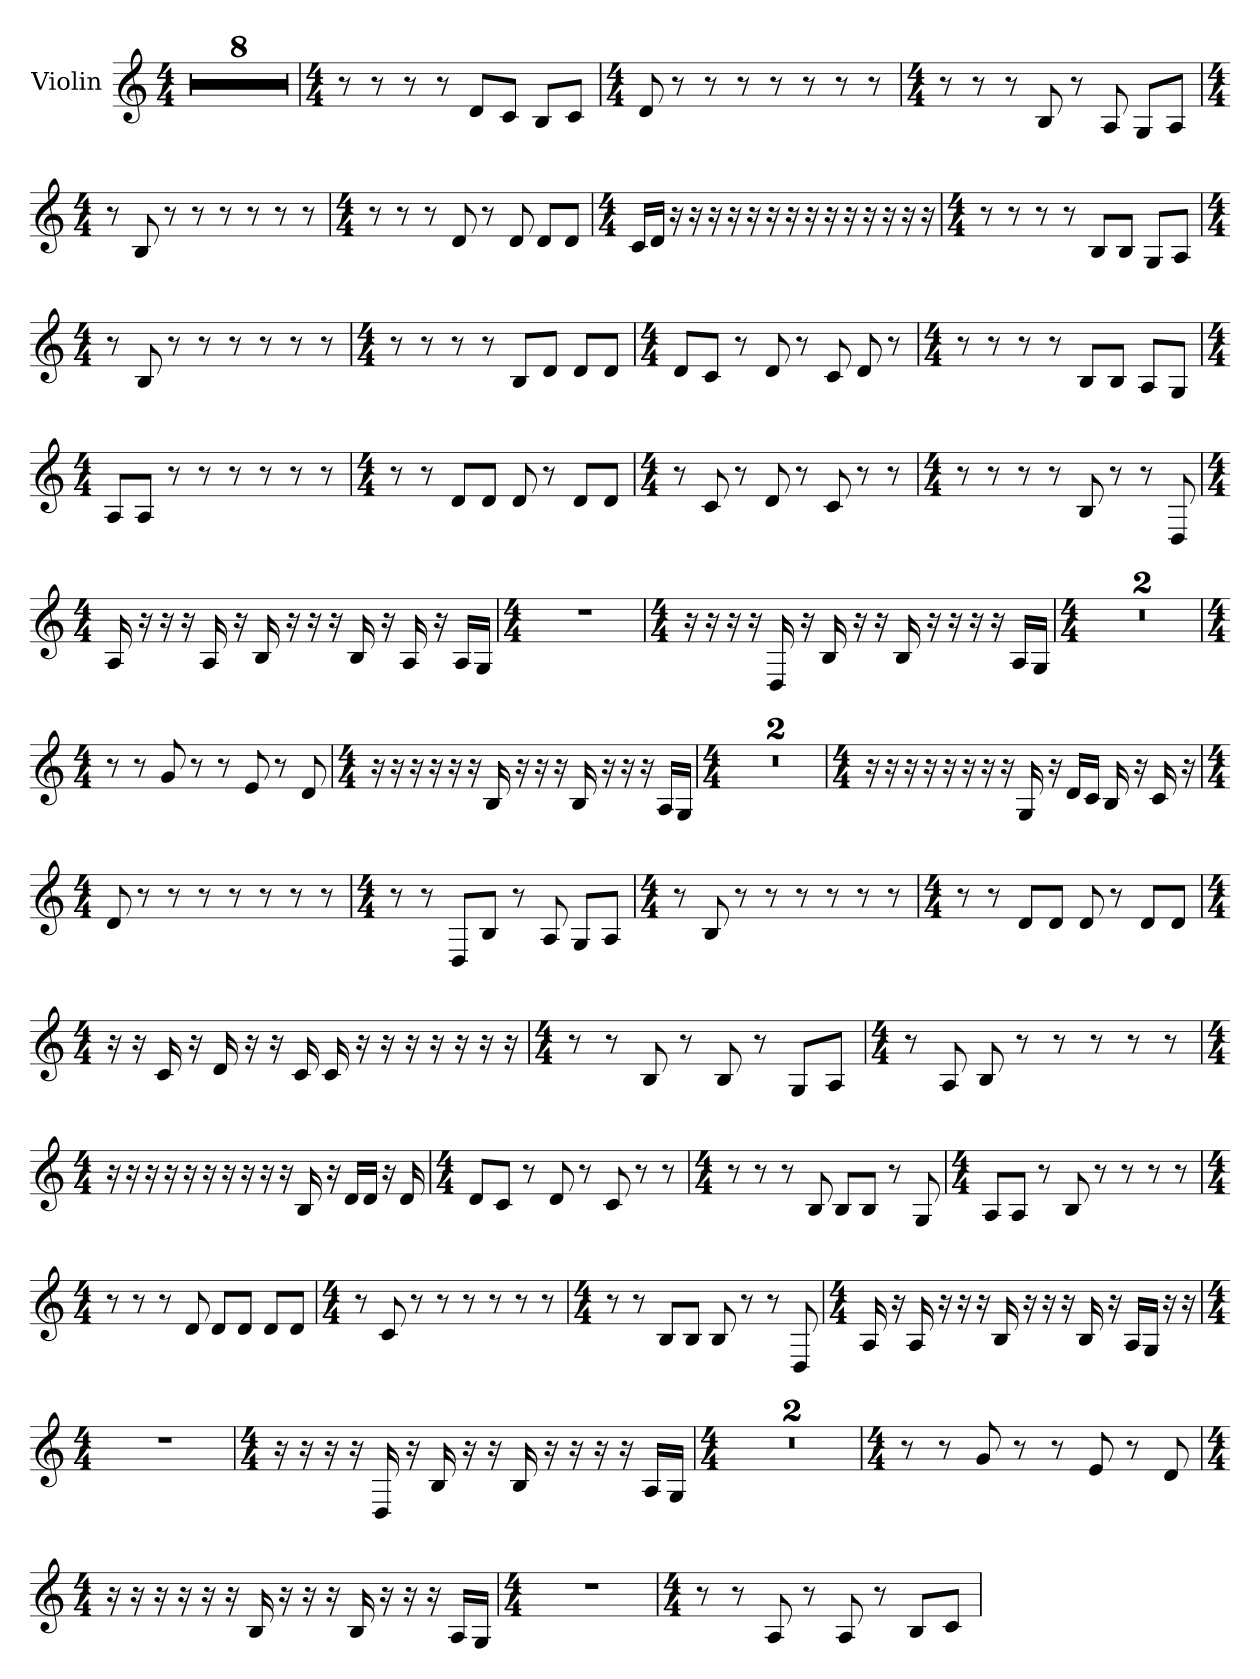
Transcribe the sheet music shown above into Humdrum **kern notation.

**kern
*part1
*staff1
*I"Violin
*I'Vln
*M4/4
=
1r
=
*M4/4
1r
=
*M4/4
1r
=
*M4/4
1r
=
*M4/4
1r
=
*M4/4
1r
=
*M4/4
1r
=
*M4/4
1r
=
*M4/4
8r
8r
8r
8r
8dL
8cJ
8BL
8cJ
=
*M4/4
8d
8r
8r
8r
8r
8r
8r
8r
=
*M4/4
8r
8r
8r
8B
8r
8A
8GL
8AJ
=
*M4/4
8r
8B
8r
8r
8r
8r
8r
8r
=
*M4/4
8r
8r
8r
8d
8r
8d
8dL
8dJ
=
*M4/4
16cLL
16dJJ
16r
16r
16r
16r
16r
16r
16r
16r
16r
16r
16r
16r
16r
16r
=
*M4/4
8r
8r
8r
8r
8BL
8BJ
8GL
8AJ
=
*M4/4
8r
8B
8r
8r
8r
8r
8r
8r
=
*M4/4
8r
8r
8r
8r
8BL
8dJ
8dL
8dJ
=
*M4/4
8dL
8cJ
8r
8d
8r
8c
8d
8r
=
*M4/4
8r
8r
8r
8r
8BL
8BJ
8AL
8GJ
=
*M4/4
8AL
8AJ
8r
8r
8r
8r
8r
8r
=
*M4/4
8r
8r
8dL
8dJ
8d
8r
8dL
8dJ
=
*M4/4
8r
8c
8r
8d
8r
8c
8r
8r
=
*M4/4
8r
8r
8r
8r
8B
8r
8r
8D
=
*M4/4
16A
16r
16r
16r
16A
16r
16B
16r
16r
16r
16B
16r
16A
16r
16ALL
16GJJ
=
*M4/4
1r
=
*M4/4
16r
16r
16r
16r
16D
16r
16B
16r
16r
16B
16r
16r
16r
16r
16ALL
16GJJ
=
*M4/4
1r
=
*M4/4
1r
=
*M4/4
8r
8r
8g
8r
8r
8e
8r
8d
=
*M4/4
16r
16r
16r
16r
16r
16r
16B
16r
16r
16r
16B
16r
16r
16r
16ALL
16GJJ
=
*M4/4
1r
=
*M4/4
1r
=
*M4/4
16r
16r
16r
16r
16r
16r
16r
16r
16G
16r
16dLL
16cJJ
16B
16r
16c
16r
=
*M4/4
8d
8r
8r
8r
8r
8r
8r
8r
=
*M4/4
8r
8r
8DL
8BJ
8r
8A
8GL
8AJ
=
*M4/4
8r
8B
8r
8r
8r
8r
8r
8r
=
*M4/4
8r
8r
8dL
8dJ
8d
8r
8dL
8dJ
=
*M4/4
16r
16r
16c
16r
16d
16r
16r
16c
16c
16r
16r
16r
16r
16r
16r
16r
=
*M4/4
8r
8r
8B
8r
8B
8r
8GL
8AJ
=
*M4/4
8r
8A
8B
8r
8r
8r
8r
8r
=
*M4/4
16r
16r
16r
16r
16r
16r
16r
16r
16r
16r
16B
16r
16dLL
16dJJ
16r
16d
=
*M4/4
8dL
8cJ
8r
8d
8r
8c
8r
8r
=
*M4/4
8r
8r
8r
8B
8BL
8BJ
8r
8G
=
*M4/4
8AL
8AJ
8r
8B
8r
8r
8r
8r
=
*M4/4
8r
8r
8r
8d
8dL
8dJ
8dL
8dJ
=
*M4/4
8r
8c
8r
8r
8r
8r
8r
8r
=
*M4/4
8r
8r
8BL
8BJ
8B
8r
8r
8D
=
*M4/4
16A
16r
16A
16r
16r
16r
16B
16r
16r
16r
16B
16r
16ALL
16GJJ
16r
16r
=
*M4/4
1r
=
*M4/4
16r
16r
16r
16r
16D
16r
16B
16r
16r
16B
16r
16r
16r
16r
16ALL
16GJJ
=
*M4/4
1r
=
*M4/4
1r
=
*M4/4
8r
8r
8g
8r
8r
8e
8r
8d
=
*M4/4
16r
16r
16r
16r
16r
16r
16B
16r
16r
16r
16B
16r
16r
16r
16ALL
16GJJ
=
*M4/4
1r
=
*M4/4
8r
8r
8A
8r
8A
8r
8BL
8cJ
=
*-
